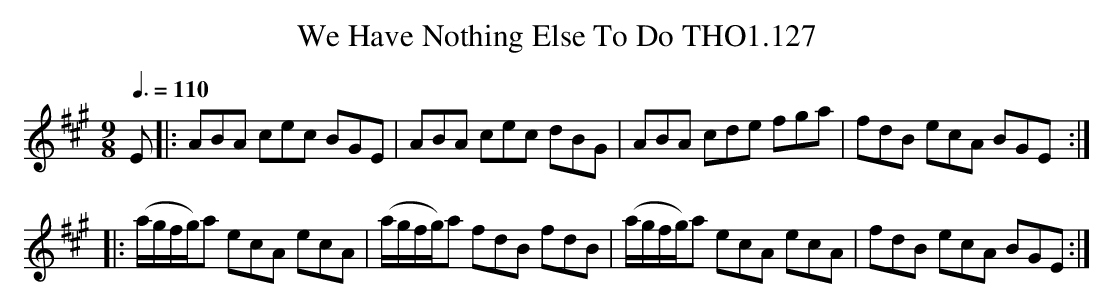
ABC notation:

X:1
T:We Have Nothing Else To Do THO1.127
M:9/8
L:1/8
Q:3/8=110
K:A
E|:ABA cec BGE|ABA cec dBG|ABA cde fga|fdB ecA BGE:|
|:(a/g/f/g/)a ecA ecA|(a/g/f/g/)a fdB fdB|\
(a/g/f/g/)a ecA ecA|fdB ecA BGE:|
